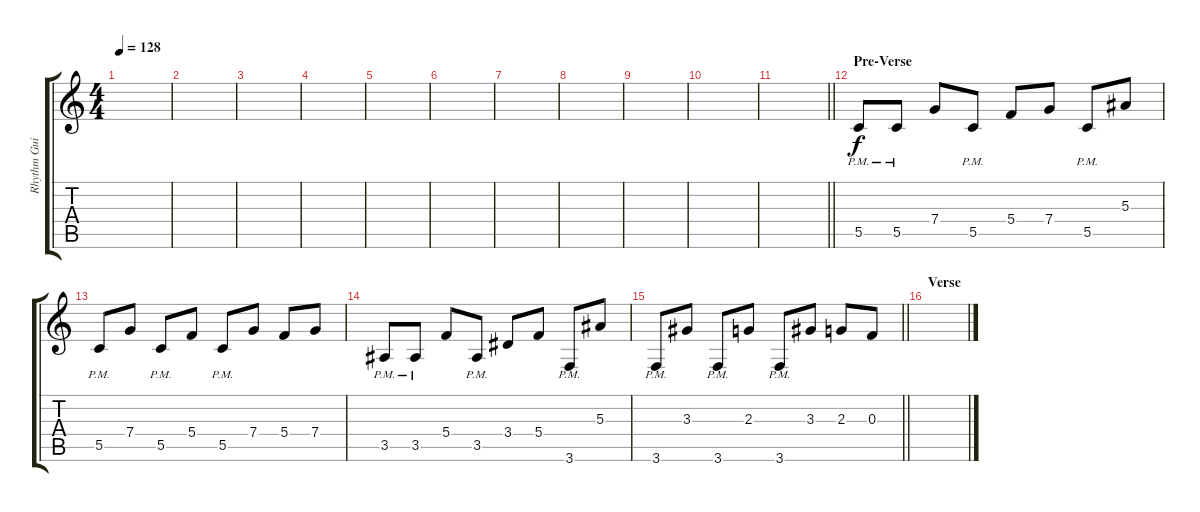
\track ("Rhythm Guitar 1" "Rhythm Gui") {instrument distortionguitar}
\staff {score tabs}
\tuning (D4 A3 F3 C3 G2 D2) {hide}
\ts (4 4)
\tempo 128
\clef g2
\ks c
|
|
|
|
|
|
|
|
|
|
\barLineRight lightlight
|
\section ("" "Pre-Verse")
5.5{pm}.8 5.5{pm}.8 7.4.8 5.5{pm}.8 5.4.8 7.4.8 5.5{pm}.8 5.3.8 |
5.5{pm}.8 7.4.8 5.5{pm}.8 5.4.8 5.5{pm}.8 7.4.8 5.4.8 7.4.8 |
3.5{pm}.8 3.5{pm}.8 5.4.8 3.5{pm}.8 3.4.8 5.4.8 3.6{pm}.8 5.3.8 |
\barLineRight lightlight
3.6{pm}.8 3.3.8 3.6{pm}.8 2.3.8 3.6{pm}.8 3.3.8 2.3.8 0.3.8 |
\section ("" "Verse")
